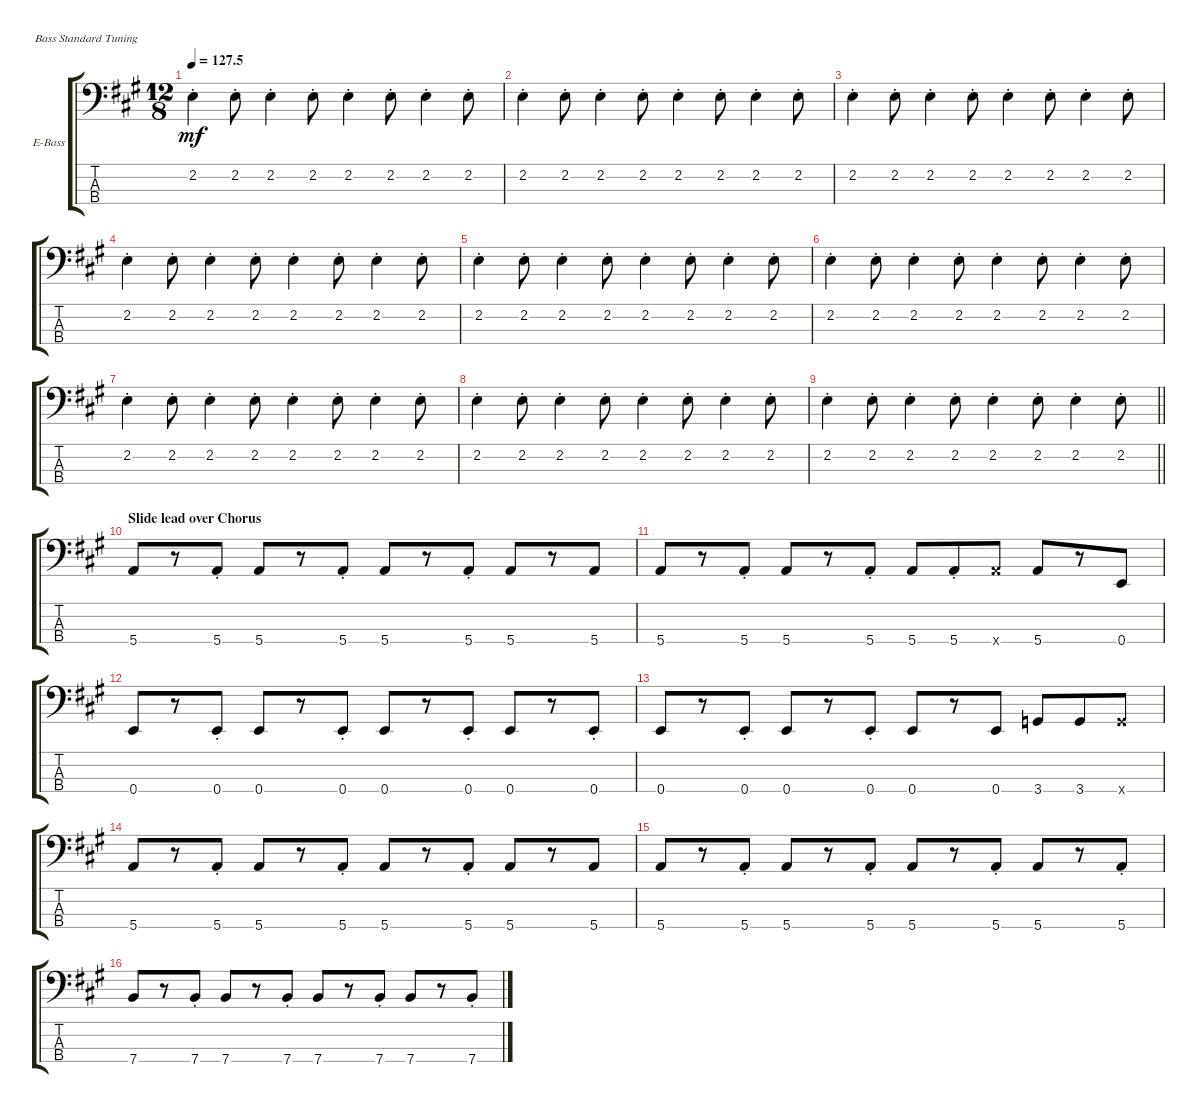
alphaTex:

\bracketExtendMode groupsimilarinstruments
\firstSystemTrackNameOrientation horizontal
\otherSystemsTrackNameOrientation horizontal
\track ("Electric Bass" "E-Bass") {instrument electricbassfinger}
\staff {score tabs}
\tuning (G2 D2 A1 E1)
\ts (12 8)
\tempo
127.5
\accidentals auto
\clef f4
\ottava regular
\simile none
\scale
0.333333
\ks a
2.2{st}.4{dy mf} 2.2{st}.8 2.2{st}.4 2.2{st}.8 2.2{st}.4 2.2{st}.8 2.2{st}.4 2.2{st}.8 |
\scale
0.333333 2.2{st}.4 2.2{st}.8 2.2{st}.4 2.2{st}.8 2.2{st}.4 2.2{st}.8 2.2{st}.4 2.2{st}.8 |
\scale
0.333333 2.2{st}.4 2.2{st}.8 2.2{st}.4 2.2{st}.8 2.2{st}.4 2.2{st}.8 2.2{st}.4 2.2{st}.8 |
\scale
0.333333 2.2{st}.4 2.2{st}.8 2.2{st}.4 2.2{st}.8 2.2{st}.4 2.2{st}.8 2.2{st}.4 2.2{st}.8 |
\scale
0.333333 2.2{st}.4 2.2{st}.8 2.2{st}.4 2.2{st}.8 2.2{st}.4 2.2{st}.8 2.2{st}.4 2.2{st}.8 |
\scale
0.333333 2.2{st}.4 2.2{st}.8 2.2{st}.4 2.2{st}.8 2.2{st}.4 2.2{st}.8 2.2{st}.4 2.2{st}.8 |
\scale
0.333333 2.2{st}.4 2.2{st}.8 2.2{st}.4 2.2{st}.8 2.2{st}.4 2.2{st}.8 2.2{st}.4 2.2{st}.8 |
\scale
0.333333 2.2{st}.4 2.2{st}.8 2.2{st}.4 2.2{st}.8 2.2{st}.4 2.2{st}.8 2.2{st}.4 2.2{st}.8 |
\scale
0.333333
\barLineRight lightlight
2.2{st}.4 2.2{st}.8 2.2{st}.4 2.2{st}.8 2.2{st}.4 2.2{st}.8 2.2{st}.4 2.2{st}.8 |
\section ("" "Slide lead over Chorus")
\scale
0.333333 5.4.8 r.8 5.4{st}.8 5.4.8 r.8 5.4{st}.8 5.4.8 r.8 5.4{st}.8 5.4.8 r.8 5.4.8 |
\scale
0.333333 5.4.8 r.8 5.4{st}.8 5.4.8 r.8 5.4{st}.8 5.4.8 5.4{st}.8 5.4{x}.8 5.4.8 r.8 0.4.8 |
\scale
0.333333 0.4.8 r.8 0.4{st}.8 0.4.8 r.8 0.4{st}.8 0.4.8 r.8 0.4{st}.8 0.4.8 r.8 0.4{st}.8 |
\scale
0.333333 0.4.8 r.8 0.4{st}.8 0.4.8 r.8 0.4{st}.8 0.4.8 r.8 0.4.8 3.4.8 3.4.8 3.4{x}.8 |
\scale
0.333333 5.4.8 r.8 5.4{st}.8 5.4.8 r.8 5.4{st}.8 5.4.8 r.8 5.4{st}.8 5.4.8 r.8 5.4.8 |
\scale
0.333333 5.4.8 r.8 5.4{st}.8 5.4.8 r.8 5.4{st}.8 5.4.8 r.8 5.4{st}.8 5.4.8 r.8 5.4{st}.8 |
\scale
0.333333 7.4.8 r.8 7.4{st}.8 7.4.8 r.8 7.4{st}.8 7.4.8 r.8 7.4{st}.8 7.4.8 r.8 7.4{st}.8
